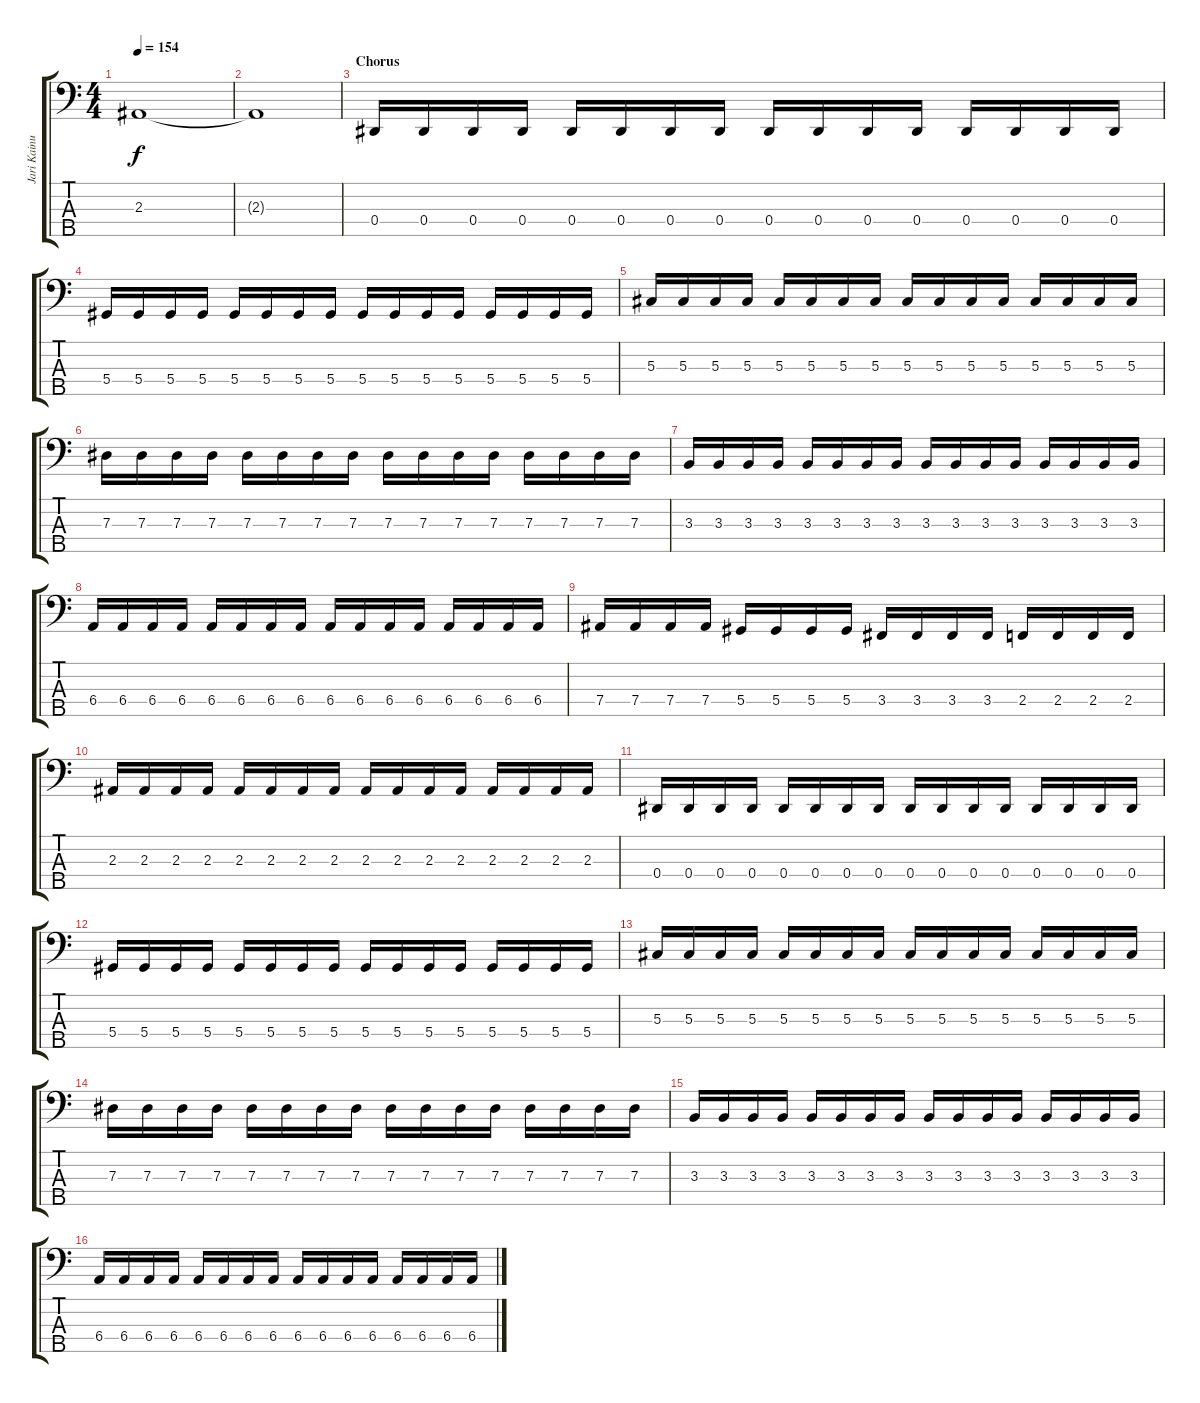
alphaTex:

\track ("Jari Kainulainen - Bass" "Jari Kainu") {instrument electricbassfinger}
\staff {score tabs}
\tuning (Gb2 Db2 Ab1 Eb1 Bb0) {hide}
\ts (4 4)
\tempo 154
\clef f4
\ks c
2.3.1{dy f} |
2.3{t}.1 |
\section ("" "Chorus")
0.4.16 0.4.16 0.4.16 0.4.16 0.4.16 0.4.16 0.4.16 0.4.16 0.4.16 0.4.16 0.4.16 0.4.16 0.4.16 0.4.16 0.4.16 0.4.16 |
5.4.16 5.4.16 5.4.16 5.4.16 5.4.16 5.4.16 5.4.16 5.4.16 5.4.16 5.4.16 5.4.16 5.4.16 5.4.16 5.4.16 5.4.16 5.4.16 |
5.3.16 5.3.16 5.3.16 5.3.16 5.3.16 5.3.16 5.3.16 5.3.16 5.3.16 5.3.16 5.3.16 5.3.16 5.3.16 5.3.16 5.3.16 5.3.16 |
7.3.16 7.3.16 7.3.16 7.3.16 7.3.16 7.3.16 7.3.16 7.3.16 7.3.16 7.3.16 7.3.16 7.3.16 7.3.16 7.3.16 7.3.16 7.3.16 |
3.3.16 3.3.16 3.3.16 3.3.16 3.3.16 3.3.16 3.3.16 3.3.16 3.3.16 3.3.16 3.3.16 3.3.16 3.3.16 3.3.16 3.3.16 3.3.16 |
6.4.16 6.4.16 6.4.16 6.4.16 6.4.16 6.4.16 6.4.16 6.4.16 6.4.16 6.4.16 6.4.16 6.4.16 6.4.16 6.4.16 6.4.16 6.4.16 |
7.4.16 7.4.16 7.4.16 7.4.16 5.4.16 5.4.16 5.4.16 5.4.16 3.4.16 3.4.16 3.4.16 3.4.16 2.4.16 2.4.16 2.4.16 2.4.16 |
2.3.16 2.3.16 2.3.16 2.3.16 2.3.16 2.3.16 2.3.16 2.3.16 2.3.16 2.3.16 2.3.16 2.3.16 2.3.16 2.3.16 2.3.16 2.3.16 |
0.4.16 0.4.16 0.4.16 0.4.16 0.4.16 0.4.16 0.4.16 0.4.16 0.4.16 0.4.16 0.4.16 0.4.16 0.4.16 0.4.16 0.4.16 0.4.16 |
5.4.16 5.4.16 5.4.16 5.4.16 5.4.16 5.4.16 5.4.16 5.4.16 5.4.16 5.4.16 5.4.16 5.4.16 5.4.16 5.4.16 5.4.16 5.4.16 |
5.3.16 5.3.16 5.3.16 5.3.16 5.3.16 5.3.16 5.3.16 5.3.16 5.3.16 5.3.16 5.3.16 5.3.16 5.3.16 5.3.16 5.3.16 5.3.16 |
7.3.16 7.3.16 7.3.16 7.3.16 7.3.16 7.3.16 7.3.16 7.3.16 7.3.16 7.3.16 7.3.16 7.3.16 7.3.16 7.3.16 7.3.16 7.3.16 |
3.3.16 3.3.16 3.3.16 3.3.16 3.3.16 3.3.16 3.3.16 3.3.16 3.3.16 3.3.16 3.3.16 3.3.16 3.3.16 3.3.16 3.3.16 3.3.16 |
6.4.16 6.4.16 6.4.16 6.4.16 6.4.16 6.4.16 6.4.16 6.4.16 6.4.16 6.4.16 6.4.16 6.4.16 6.4.16 6.4.16 6.4.16 6.4.16
